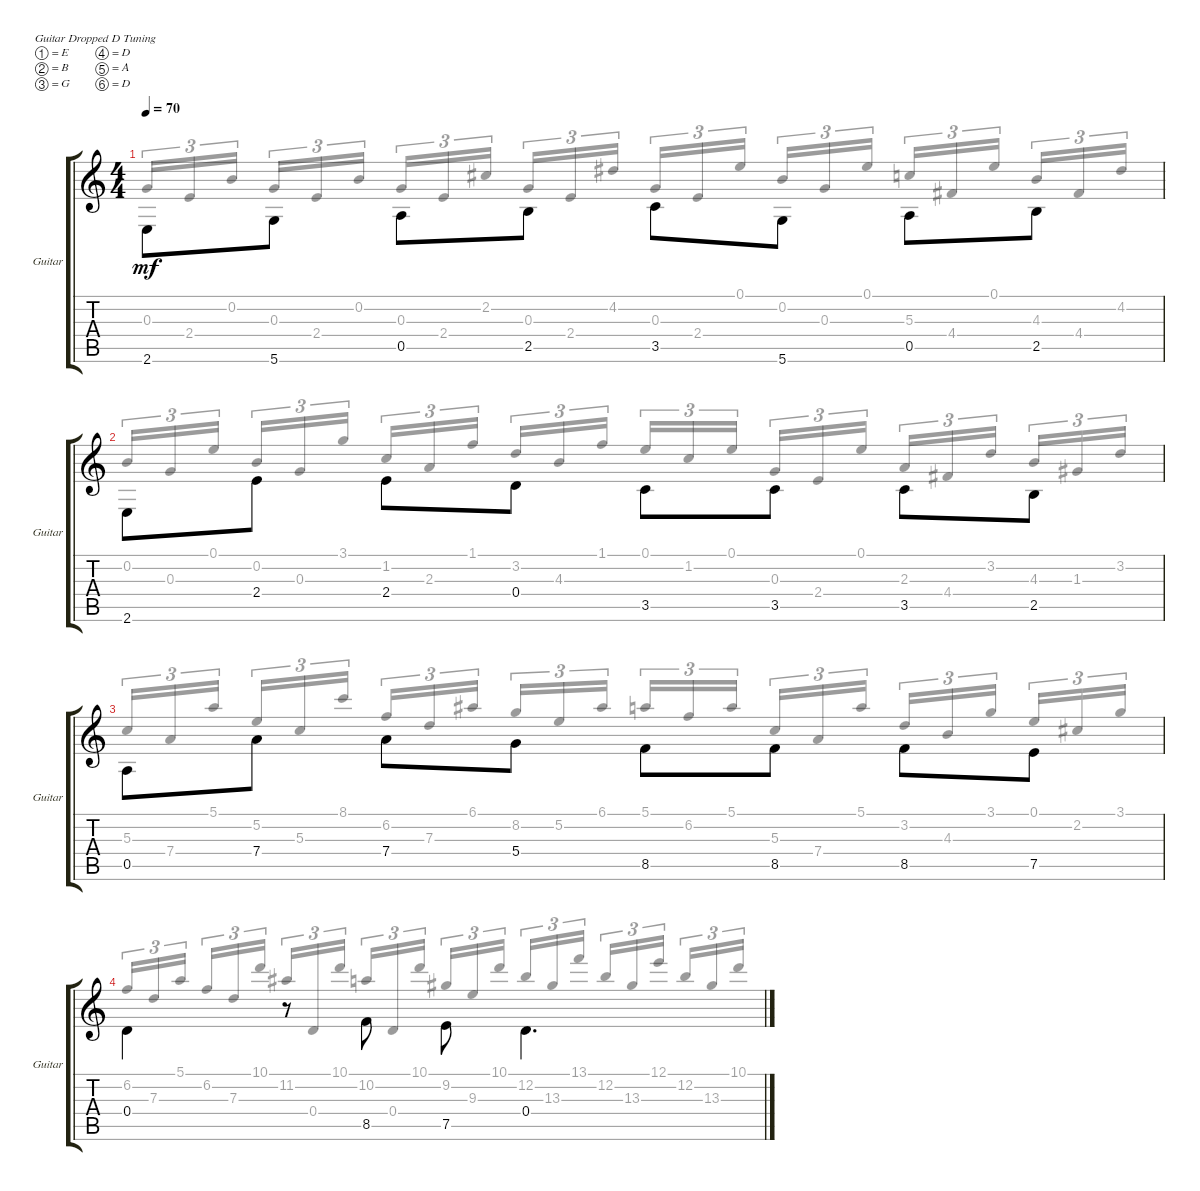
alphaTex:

\defaultSystemsLayout 4
\bracketExtendMode groupsimilarinstruments
\useSystemSignSeparator
\singleTrackTrackNamePolicy allsystems
\multiTrackTrackNamePolicy allsystems
\firstSystemTrackNameOrientation horizontal
\otherSystemsTrackNameOrientation horizontal
\track ("Guitar" "Guitar") {instrument acousticguitarsteel}
\staff {score tabs}
\tuning (E4 B3 G3 D3 A2 D2)
\voice
\ts (4 4)
\tempo 70
\clef g2
\ks c
2.6.8{dy mf beam invert} 5.6.8 0.5.8{beam invert} 2.5.8 3.5.8{beam invert} 5.6.8 0.5.8{beam invert} 2.5.8 |
2.6.8{beam invert} 2.4.8 2.4.8{beam invert} 0.4.8 3.5.8{beam invert} 3.5.8 3.5.8{beam invert} 2.5.8 |
0.5.8{beam invert} 7.4.8 7.4.8{beam invert} 5.4.8 8.5.8{beam invert} 8.5.8 8.5.8{beam invert} 7.5.8 |
0.4.4{beam invert} r.8{beam invert} 8.5.8{beam invert} 7.5.8{beam invert} 0.4.4{d beam invert}
\voice
\clef g2
\ottava regular
\simile none
\ks c
0.3.16{tu (3 2) dy mf beam invert} 2.4.16{tu (3 2)} 0.2.16{tu (3 2)} 0.3.16{tu (3 2) beam invert} 2.4.16{tu (3 2)} 0.2.16{tu (3 2)} 0.3.16{tu (3 2) beam invert} 2.4.16{tu (3 2)} 2.2.16{tu (3 2)} 0.3.16{tu (3 2) beam invert} 2.4.16{tu (3 2)} 4.2.16{tu (3 2)} 0.3.16{tu (3 2) beam invert} 2.4.16{tu (3 2)} 0.1.16{tu (3 2)} 0.2.16{tu (3 2) beam invert} 0.3.16{tu (3 2)} 0.1.16{tu (3 2)} 5.3.16{tu (3 2) beam invert} 4.4.16{tu (3 2)} 0.1.16{tu (3 2)} 4.3.16{tu (3 2) beam invert} 4.4.16{tu (3 2)} 4.2.16{tu (3 2)} |
0.2.16{tu (3 2) beam invert} 0.3.16{tu (3 2)} 0.1.16{tu (3 2)} 0.2.16{tu (3 2) beam invert} 0.3.16{tu (3 2)} 3.1.16{tu (3 2)} 1.2.16{tu (3 2) beam invert} 2.3.16{tu (3 2)} 1.1.16{tu (3 2)} 3.2.16{tu (3 2) beam invert} 4.3.16{tu (3 2)} 1.1.16{tu (3 2)} 0.1.16{tu (3 2) beam invert} 1.2.16{tu (3 2)} 0.1.16{tu (3 2)} 0.3.16{tu (3 2) beam invert} 2.4.16{tu (3 2)} 0.1.16{tu (3 2)} 2.3.16{tu (3 2) beam invert} 4.4.16{tu (3 2)} 3.2.16{tu (3 2)} 4.3.16{tu (3 2) beam invert} 1.3.16{tu (3 2)} 3.2.16{tu (3 2)} |
5.3.16{tu (3 2) beam invert} 7.4.16{tu (3 2)} 5.1.16{tu (3 2)} 5.2.16{tu (3 2) beam invert} 5.3.16{tu (3 2)} 8.1.16{tu (3 2)} 6.2.16{tu (3 2) beam invert} 7.3.16{tu (3 2)} 6.1.16{tu (3 2)} 8.2.16{tu (3 2) beam invert} 5.2.16{tu (3 2)} 6.1.16{tu (3 2)} 5.1.16{tu (3 2) beam invert} 6.2.16{tu (3 2)} 5.1.16{tu (3 2)} 5.3.16{tu (3 2) beam invert} 7.4.16{tu (3 2)} 5.1.16{tu (3 2)} 3.2.16{tu (3 2) beam invert} 4.3.16{tu (3 2)} 3.1.16{tu (3 2)} 0.1.16{tu (3 2) beam invert} 2.2.16{tu (3 2)} 3.1.16{tu (3 2)} |
6.2.16{tu (3 2) beam invert} 7.3.16{tu (3 2)} 5.1.16{tu (3 2)} 6.2.16{tu (3 2) beam invert} 7.3.16{tu (3 2)} 10.1.16{tu (3 2)} 11.2.16{tu (3 2) beam invert} 0.4.16{tu (3 2)} 10.1.16{tu (3 2)} 10.2.16{tu (3 2) beam invert} 0.4.16{tu (3 2)} 10.1.16{tu (3 2)} 9.2.16{tu (3 2) beam invert} 9.3.16{tu (3 2)} 10.1.16{tu (3 2)} 12.2.16{tu (3 2) beam invert} 13.3.16{tu (3 2)} 13.1.16{tu (3 2)} 12.2.16{tu (3 2) beam invert} 13.3.16{tu (3 2)} 12.1.16{tu (3 2)} 12.2.16{tu (3 2) beam invert} 13.3.16{tu (3 2)} 10.1.16{tu (3 2)}
